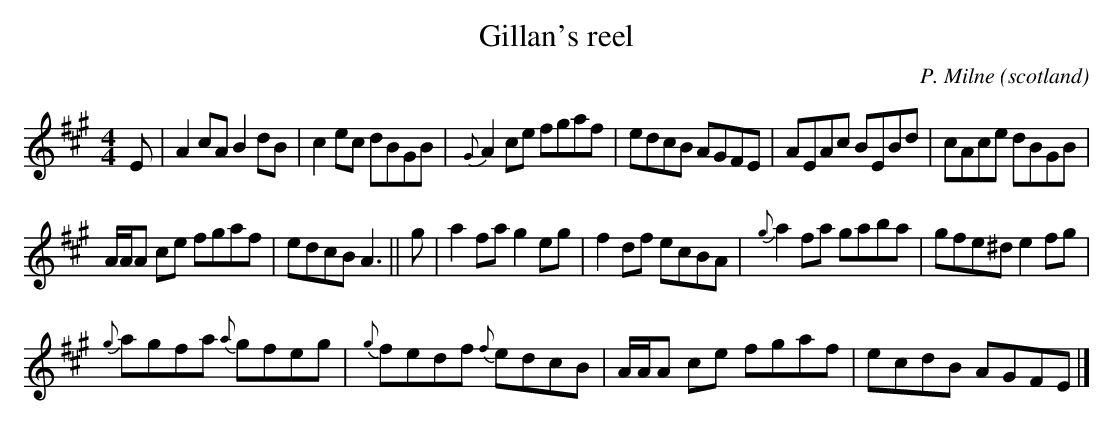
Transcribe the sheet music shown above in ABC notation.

X:1
T:Gillan's reel
O:scotland
M:4/4
C:P. Milne
K:A
E|\
A2cA B2dB|c2ec dBGB|{G}A2 ce fgaf|edcB AGFE|\
AEAc BEBd|cAce dBGB|
A/A/A ce fgaf|edcB A3||\
g |\
a2fa g2eg|f2df ecBA| \
{g}a2fa gaba| gfe^d e2fg|
{g}agfa {a}gfeg|{g}fedf {f}edcB|\
A/A/A ce fgaf|ecdB AGFE|]
